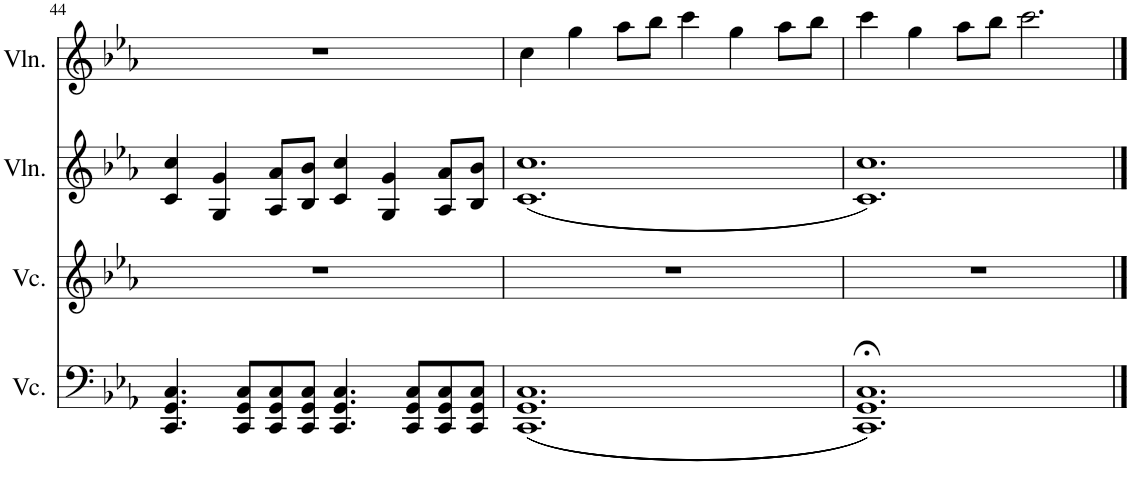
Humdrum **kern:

**kern	**kern	**kern	**kern	**kern	**kern	**kern
*part6	*part5	*part4	*part3	*part2	*part2	*part1
*staff7	*staff6	*staff5	*staff4	*staff3	*staff2	*staff1
*I"Violoncello	*I"Violoncello	*I"Violin	*I"Violin	*I"Piano	*	*I"Piano
*I'Vc.	*I'Vc.	*I'Vln.	*I'Vln.	*I'Pno.	*	*I'Pno.
!!LO:PB:g=z
*clefF4	*clefG2	*clefG2	*clefG2	*clefF4	*clefG2	*clefG2
*k[b-e-a-]	*k[b-e-a-]	*k[b-e-a-]	*k[b-e-a-]	*k[b-e-a-]	*k[b-e-a-]	*k[b-e-a-]
*M6/4	*M6/4	*M6/4	*M6/4	*M6/4	*M6/4	*M6/4
=44	=44	=44	=44	=44	=44	=44
4.CC/ 4.GG/ 4.C/	1.r	4c/ 4cc/	1.r	4.CC 4.GG 4.C	4c 4cc	1.r
.	.	4G/ 4g/	.	.	4G 4g	.
8CC/ 8GG/ 8C/L	.	.	.	8CC/ 8GG/ 8C/L	.	.
8CC/ 8GG/ 8C/	.	8A-/ 8a-/L	.	8CC/ 8GG/ 8C/	8A-/ 8a-/L	.
8CC/ 8GG/ 8C/J	.	8B-/ 8b-/J	.	8CC/ 8GG/ 8C/J	8B-/ 8b-/J	.
4.CC/ 4.GG/ 4.C/	.	4c/ 4cc/	.	4.CC 4.GG 4.C	4c 4cc	.
.	.	4G/ 4g/	.	.	4G 4g	.
8CC/ 8GG/ 8C/L	.	.	.	8CC/ 8GG/ 8C/L	.	.
8CC/ 8GG/ 8C/	.	8A-/ 8a-/L	.	8CC/ 8GG/ 8C/	8A-/ 8a-/L	.
8CC/ 8GG/ 8C/J	.	8B-/ 8b-/J	.	8CC/ 8GG/ 8C/J	8B-/ 8b-/J	.
=45	=45	=45	=45	=45	=45	=45
(((1.CC 1.GG 1.C	1.r	((1.c 1.cc	4cc\	1.CC 1.GG 1.C	((1.c 1.cc	4cc
.	.	.	4gg\	.	.	4gg
.	.	.	8aa-\L	.	.	8aa-\L
.	.	.	8bb-\J	.	.	8bb-\J
.	.	.	4ccc\	.	.	4ccc
.	.	.	4gg\	.	.	4gg
.	.	.	8aa-\L	.	.	8aa-\L
.	.	.	8bb-\J	.	.	8bb-\J
=46	=46	=46	=46	=46	=46	=46
1.CC;< 1.GG;< 1.C;<)))	1.r	1.c 1.cc))	4ccc\	1.CC;< 1.GG;< 1.C;<	1.c 1.cc))	4ccc
.	.	.	4gg\	.	.	4gg
.	.	.	8aa-\L	.	.	8aa-\L
.	.	.	8bb-\J	.	.	8bb-\J
.	.	.	2.ccc\	.	.	2.ccc
==	==	==	==	==	==	==
*-	*-	*-	*-	*-	*-	*-
